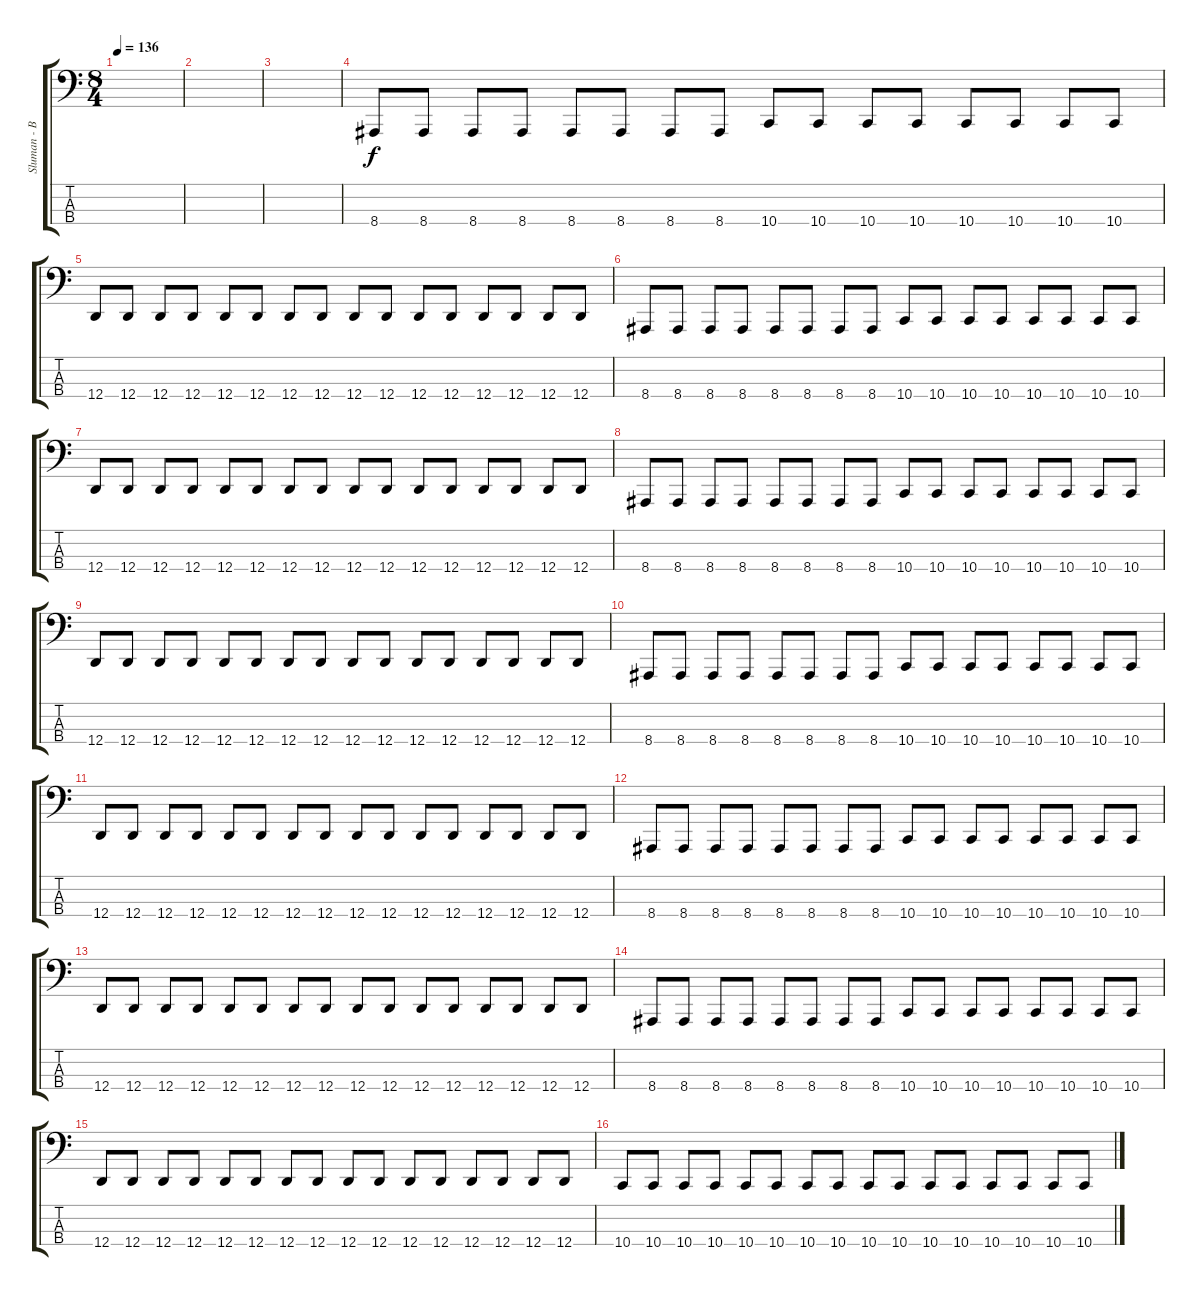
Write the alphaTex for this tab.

\track ("Sluman - Bass" "Sluman - B") {instrument lead5charang}
\staff {score tabs}
\tuning (G2 D2 A1 D1) {hide}
\ts (8 4)
\tempo 136
\clef f4
\ks c
|
|
|
8.4.8 8.4.8 8.4.8 8.4.8 8.4.8 8.4.8 8.4.8 8.4.8 10.4.8 10.4.8 10.4.8 10.4.8 10.4.8 10.4.8 10.4.8 10.4.8 |
12.4.8 12.4.8 12.4.8 12.4.8 12.4.8 12.4.8 12.4.8 12.4.8 12.4.8 12.4.8 12.4.8 12.4.8 12.4.8 12.4.8 12.4.8 12.4.8 |
8.4.8 8.4.8 8.4.8 8.4.8 8.4.8 8.4.8 8.4.8 8.4.8 10.4.8 10.4.8 10.4.8 10.4.8 10.4.8 10.4.8 10.4.8 10.4.8 |
12.4.8 12.4.8 12.4.8 12.4.8 12.4.8 12.4.8 12.4.8 12.4.8 12.4.8 12.4.8 12.4.8 12.4.8 12.4.8 12.4.8 12.4.8 12.4.8 |
8.4.8 8.4.8 8.4.8 8.4.8 8.4.8 8.4.8 8.4.8 8.4.8 10.4.8 10.4.8 10.4.8 10.4.8 10.4.8 10.4.8 10.4.8 10.4.8 |
12.4.8 12.4.8 12.4.8 12.4.8 12.4.8 12.4.8 12.4.8 12.4.8 12.4.8 12.4.8 12.4.8 12.4.8 12.4.8 12.4.8 12.4.8 12.4.8 |
8.4.8 8.4.8 8.4.8 8.4.8 8.4.8 8.4.8 8.4.8 8.4.8 10.4.8 10.4.8 10.4.8 10.4.8 10.4.8 10.4.8 10.4.8 10.4.8 |
12.4.8 12.4.8 12.4.8 12.4.8 12.4.8 12.4.8 12.4.8 12.4.8 12.4.8 12.4.8 12.4.8 12.4.8 12.4.8 12.4.8 12.4.8 12.4.8 |
8.4.8 8.4.8 8.4.8 8.4.8 8.4.8 8.4.8 8.4.8 8.4.8 10.4.8 10.4.8 10.4.8 10.4.8 10.4.8 10.4.8 10.4.8 10.4.8 |
12.4.8 12.4.8 12.4.8 12.4.8 12.4.8 12.4.8 12.4.8 12.4.8 12.4.8 12.4.8 12.4.8 12.4.8 12.4.8 12.4.8 12.4.8 12.4.8 |
8.4.8 8.4.8 8.4.8 8.4.8 8.4.8 8.4.8 8.4.8 8.4.8 10.4.8 10.4.8 10.4.8 10.4.8 10.4.8 10.4.8 10.4.8 10.4.8 |
12.4.8 12.4.8 12.4.8 12.4.8 12.4.8 12.4.8 12.4.8 12.4.8 12.4.8 12.4.8 12.4.8 12.4.8 12.4.8 12.4.8 12.4.8 12.4.8 |
10.4.8 10.4.8 10.4.8 10.4.8 10.4.8 10.4.8 10.4.8 10.4.8 10.4.8 10.4.8 10.4.8 10.4.8 10.4.8 10.4.8 10.4.8 10.4.8
